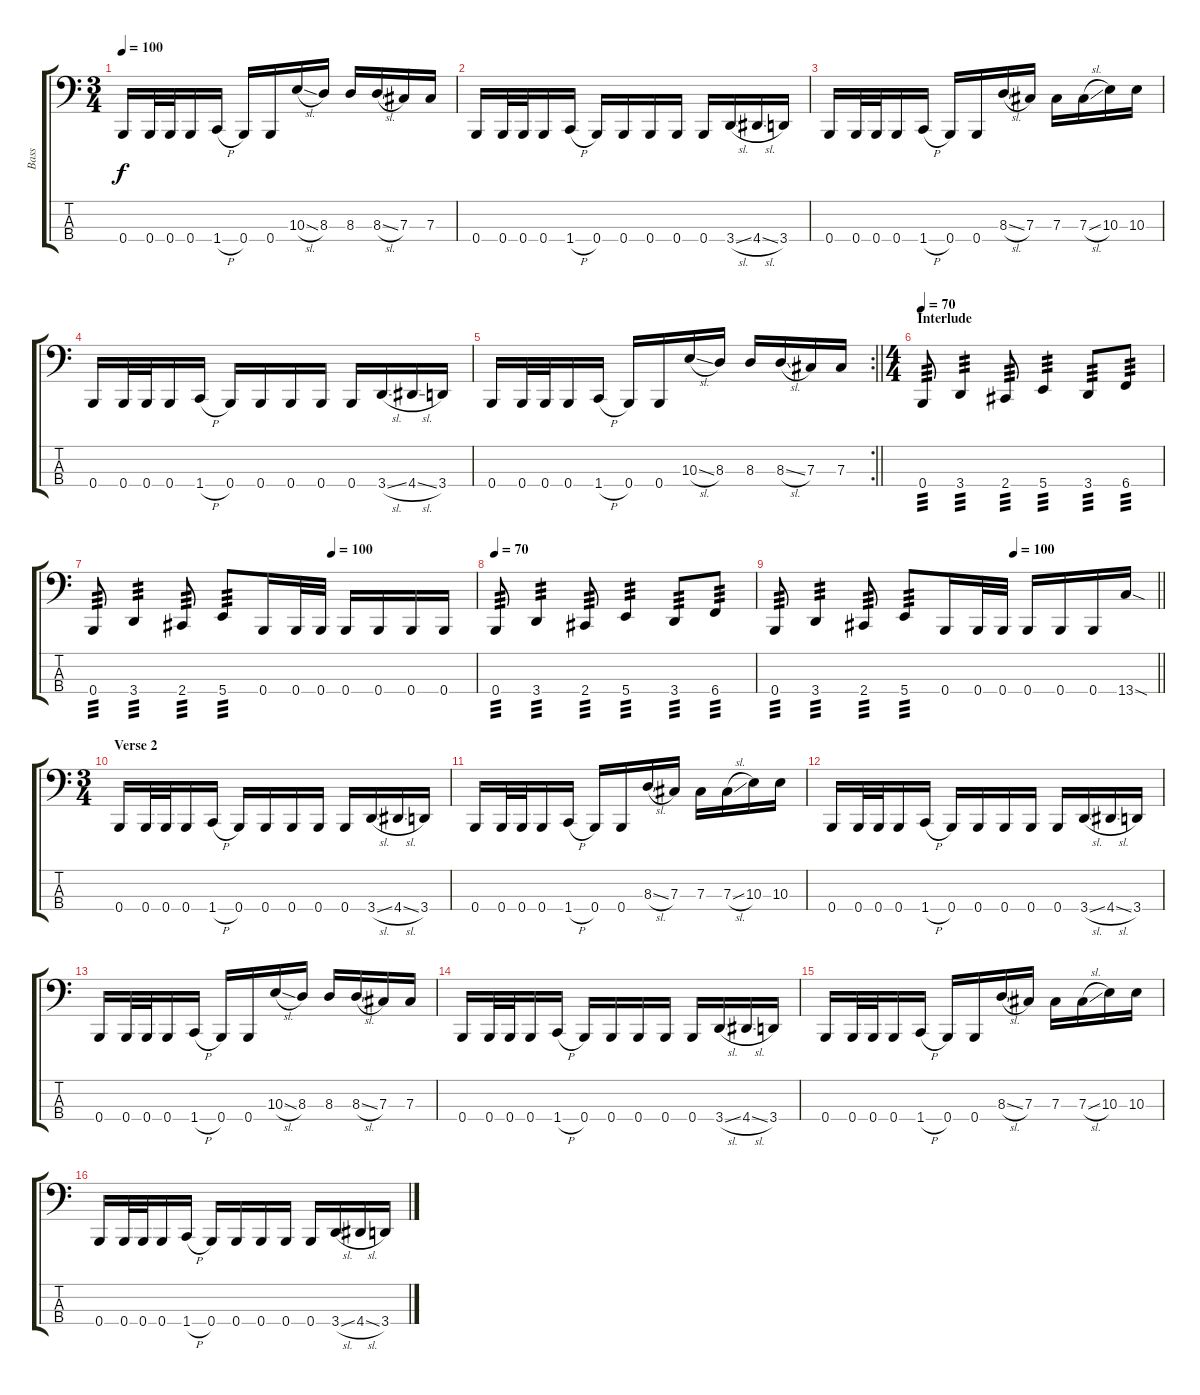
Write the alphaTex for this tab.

\track ("Bass" "Bass") {instrument electricbassfinger}
\staff {score tabs}
\tuning (E2 B1 Gb1 B0) {hide}
\ts (3 4)
\tempo 100
\clef f4
\ks c
0.4.16{dy f} 0.4.32 0.4.32 0.4.16 1.4{h}.16 0.4.16 0.4.16 10.3{sl}.16 8.3.16 8.3.16 8.3{sl}.16 7.3.16 7.3.16 |
0.4.16 0.4.32 0.4.32 0.4.16 1.4{h}.16 0.4.16 0.4.16 0.4.16 0.4.16 0.4.16 3.4{sl}.16 4.4{sl}.16 3.4.16 |
0.4.16 0.4.32 0.4.32 0.4.16 1.4{h}.16 0.4.16 0.4.16 8.3{sl}.16 7.3.16 7.3.16 7.3{sl}.16 10.3.16 10.3.16 |
0.4.16 0.4.32 0.4.32 0.4.16 1.4{h}.16 0.4.16 0.4.16 0.4.16 0.4.16 0.4.16 3.4{sl}.16 4.4{sl}.16 3.4.16 |
\rc 2
\barLineRight lightlight
0.4.16 0.4.32 0.4.32 0.4.16 1.4{h}.16 0.4.16 0.4.16 10.3{sl}.16 8.3.16 8.3.16 8.3{sl}.16 7.3.16 7.3.16 |
\ts (4 4)
\section ("" "Interlude")
\tempo 70
0.4.8{tp 3} 3.4.4{tp 3} 2.4.8{tp 3} 5.4.4{tp 3} 3.4.8{tp 3} 6.4.8{tp 3} |
\tempo (100 0.625)
0.4.8{tp 3} 3.4.4{tp 3} 2.4.8{tp 3} 5.4.8{tp 3} 0.4.16 0.4.32 0.4.32 0.4.16 0.4.16 0.4.16 0.4.16 |
\tempo 70
0.4.8{tp 3} 3.4.4{tp 3} 2.4.8{tp 3} 5.4.4{tp 3} 3.4.8{tp 3} 6.4.8{tp 3} |
\tempo (100 0.625)
\barLineRight lightlight
0.4.8{tp 3} 3.4.4{tp 3} 2.4.8{tp 3} 5.4.8{tp 3} 0.4.16 0.4.32 0.4.32 0.4.16 0.4.16 0.4.16 13.4{sod}.16 |
\ts (3 4)
\section ("" "Verse 2")
0.4.16 0.4.32 0.4.32 0.4.16 1.4{h}.16 0.4.16 0.4.16 0.4.16 0.4.16 0.4.16 3.4{sl}.16 4.4{sl}.16 3.4.16 |
0.4.16 0.4.32 0.4.32 0.4.16 1.4{h}.16 0.4.16 0.4.16 8.3{sl}.16 7.3.16 7.3.16 7.3{sl}.16 10.3.16 10.3.16 |
0.4.16 0.4.32 0.4.32 0.4.16 1.4{h}.16 0.4.16 0.4.16 0.4.16 0.4.16 0.4.16 3.4{sl}.16 4.4{sl}.16 3.4.16 |
0.4.16 0.4.32 0.4.32 0.4.16 1.4{h}.16 0.4.16 0.4.16 10.3{sl}.16 8.3.16 8.3.16 8.3{sl}.16 7.3.16 7.3.16 |
0.4.16 0.4.32 0.4.32 0.4.16 1.4{h}.16 0.4.16 0.4.16 0.4.16 0.4.16 0.4.16 3.4{sl}.16 4.4{sl}.16 3.4.16 |
0.4.16 0.4.32 0.4.32 0.4.16 1.4{h}.16 0.4.16 0.4.16 8.3{sl}.16 7.3.16 7.3.16 7.3{sl}.16 10.3.16 10.3.16 |
0.4.16 0.4.32 0.4.32 0.4.16 1.4{h}.16 0.4.16 0.4.16 0.4.16 0.4.16 0.4.16 3.4{sl}.16 4.4{sl}.16 3.4.16
